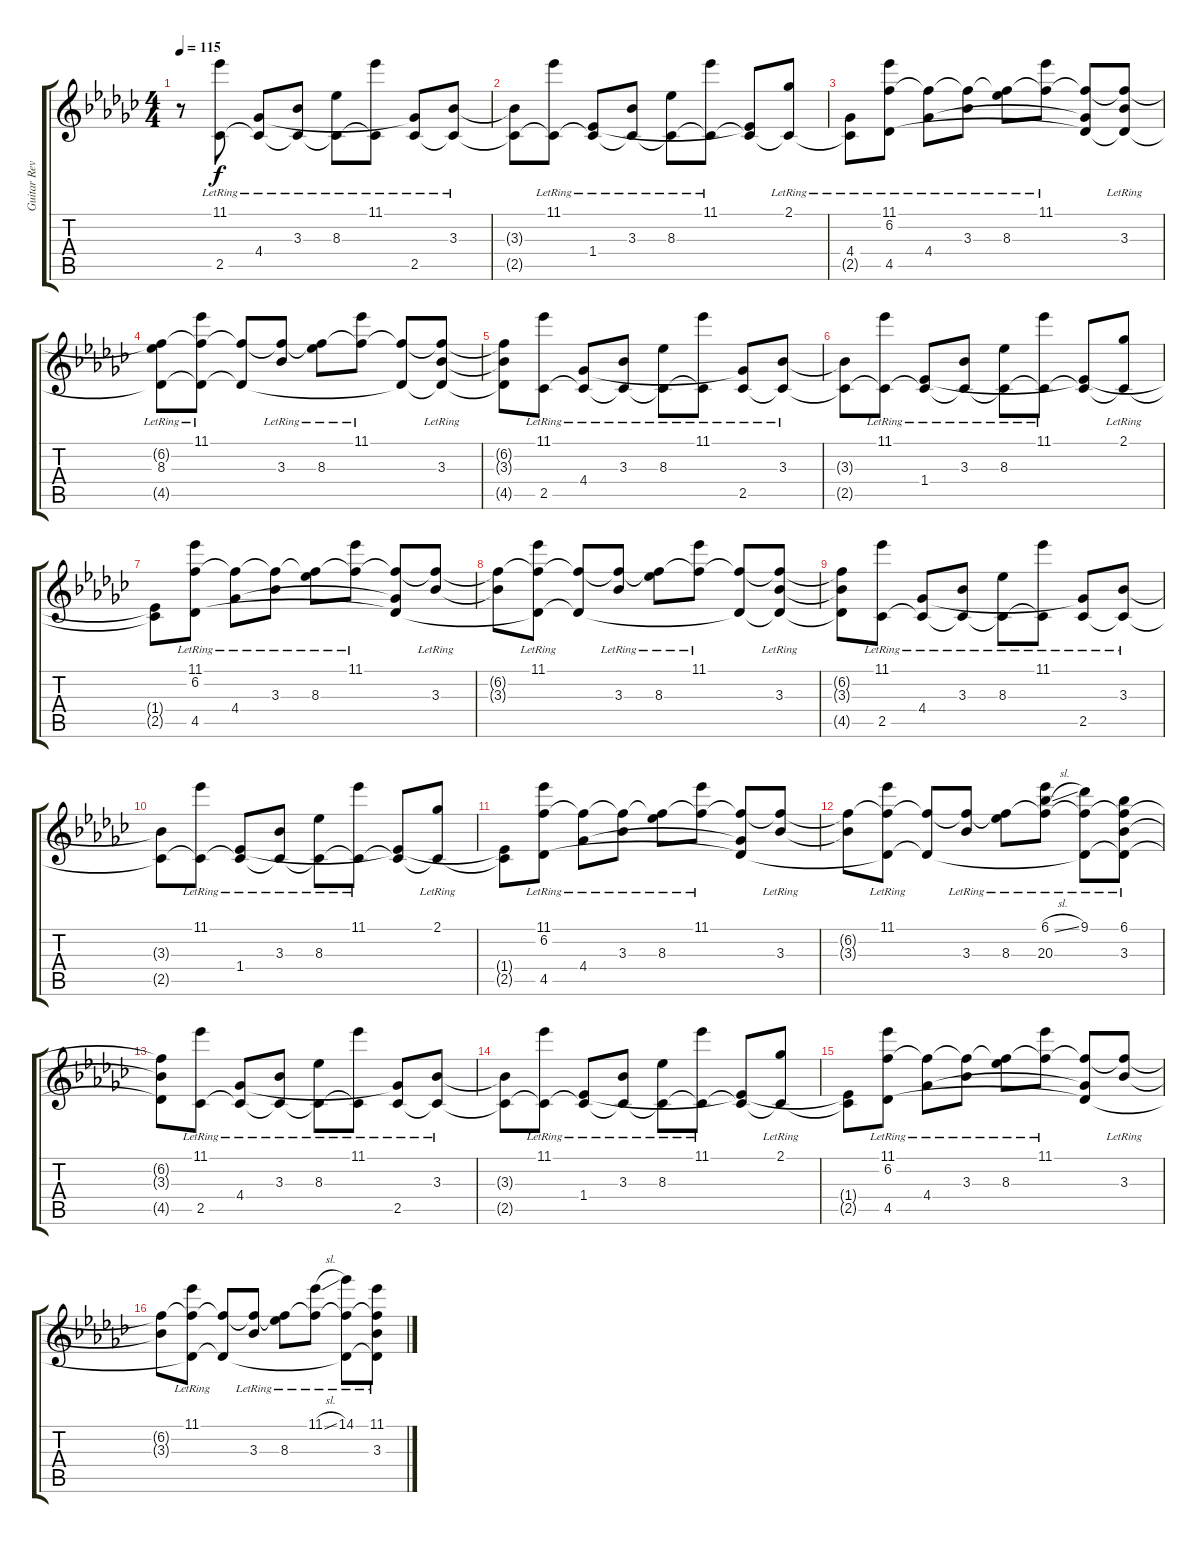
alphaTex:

\track ("Guitar Reverb" "Guitar Rev") {instrument electricguitarjazz}
\staff {score tabs}
\tuning (E4 B3 G3 D3 A2 E2) {hide}
\ts (4 4)
\tempo 115
\clef g2
\ks gb
r.8{dy f instrument electricguitarjazz} (11.1{lr} 2.5{lr}).8 (4.4{lr} 2.5{t}).8 (3.3{lr} 2.5{t}).8 (8.3{lr} 2.5{t}).8 (11.1{lr} 2.5{t}).8 (4.4{t} 2.5{lr}).8 (3.3{lr} 2.5{t}).8 |
(3.3{t} 2.5{t}).8 (11.1{lr} 2.5{t}).8 (1.4{lr} 2.5{t}).8 (3.3{lr} 2.5{t}).8 (8.3{lr} 2.5{t}).8 (11.1{lr} 2.5{t}).8 (1.4{t} 2.5{t}).8 (2.1{lr} 2.5{t}).8 |
(4.4{lr} 2.5{t}).8 (11.1{lr} 6.2{lr} 4.5{lr}).8 (6.2{t} 4.4{lr}).8 (6.2{t} 3.3{lr}).8 (6.2{t} 8.3{lr}).8 (11.1{lr} 6.2{t}).8 (6.2{t} 4.4{t} 4.5{t}).8 (6.2{t} 3.3{lr} 4.5{t}).8 |
(6.2{t} 8.3{lr} 4.5{t}).8 (11.1{lr} 6.2{t} 4.5{t}).8 (6.2{t} 4.5{t}).8 (6.2{t} 3.3{lr}).8 (6.2{t} 8.3{lr}).8 (11.1{lr} 6.2{t}).8 (6.2{t} 4.5{t}).8 (6.2{t} 3.3{lr} 4.5{t}).8 |
(6.2{t} 3.3{t} 4.5{t}).8 (11.1{lr} 2.5{lr}).8 (4.4{lr} 2.5{t}).8 (3.3{lr} 2.5{t}).8 (8.3{lr} 2.5{t}).8 (11.1{lr} 2.5{t}).8 (4.4{t} 2.5{lr}).8 (3.3{lr} 2.5{t}).8 |
(3.3{t} 2.5{t}).8 (11.1{lr} 2.5{t}).8 (1.4{lr} 2.5{t}).8 (3.3{lr} 2.5{t}).8 (8.3{lr} 2.5{t}).8 (11.1{lr} 2.5{t}).8 (1.4{t} 2.5{t}).8 (2.1{lr} 2.5{t}).8 |
(1.4{t} 2.5{t}).8 (11.1{lr} 6.2{lr} 4.5{lr}).8 (6.2{t} 4.4{lr}).8 (6.2{t} 3.3{lr}).8 (6.2{t} 8.3{lr}).8 (11.1{lr} 6.2{t}).8 (6.2{t} 4.4{t} 4.5{t}).8 (6.2{t} 3.3{lr}).8 |
(6.2{t} 3.3{t}).8 (11.1{lr} 6.2{t} 4.5{t}).8 (6.2{t} 4.5{t}).8 (6.2{t} 3.3{lr}).8 (6.2{t} 8.3{lr}).8 (11.1{lr} 6.2{t}).8 (6.2{t} 4.5{t}).8 (6.2{t} 3.3{lr} 4.5{t}).8 |
(6.2{t} 3.3{t} 4.5{t}).8 (11.1{lr} 2.5{lr}).8 (4.4{lr} 2.5{t}).8 (3.3{lr} 2.5{t}).8 (8.3{lr} 2.5{t}).8 (11.1{lr} 2.5{t}).8 (4.4{t} 2.5{lr}).8 (3.3{lr} 2.5{t}).8 |
(3.3{t} 2.5{t}).8 (11.1{lr} 2.5{t}).8 (1.4{lr} 2.5{t}).8 (3.3{lr} 2.5{t}).8 (8.3{lr} 2.5{t}).8 (11.1{lr} 2.5{t}).8 (1.4{t} 2.5{t}).8 (2.1{lr} 2.5{t}).8 |
(1.4{t} 2.5{t}).8 (11.1{lr} 6.2{lr} 4.5{lr}).8 (6.2{t} 4.4{lr}).8 (6.2{t} 3.3{lr}).8 (6.2{t} 8.3{lr}).8 (11.1{lr} 6.2{t}).8 (6.2{t} 4.4{t} 4.5{t}).8 (6.2{t} 3.3{lr}).8 |
(6.2{t} 3.3{t}).8 (11.1{lr} 6.2{t} 4.5{t}).8 (6.2{t} 4.5{t}).8 (6.2{t} 3.3{lr}).8 (6.2{t} 8.3{lr}).8 (6.1{sl lr} 6.2{t} 20.3{lr}).8 (9.1{lr} 6.2{t} 4.5{t}).8 (6.1{lr} 6.2{t} 3.3{lr} 4.5{t}).8 |
(6.2{t} 3.3{t} 4.5{t}).8 (11.1{lr} 2.5{lr}).8 (4.4{lr} 2.5{t}).8 (3.3{lr} 2.5{t}).8 (8.3{lr} 2.5{t}).8 (11.1{lr} 2.5{t}).8 (4.4{t} 2.5{lr}).8 (3.3{lr} 2.5{t}).8 |
(3.3{t} 2.5{t}).8 (11.1{lr} 2.5{t}).8 (1.4{lr} 2.5{t}).8 (3.3{lr} 2.5{t}).8 (8.3{lr} 2.5{t}).8 (11.1{lr} 2.5{t}).8 (1.4{t} 2.5{t}).8 (2.1{lr} 2.5{t}).8 |
(1.4{t} 2.5{t}).8 (11.1{lr} 6.2{lr} 4.5{lr}).8 (6.2{t} 4.4{lr}).8 (6.2{t} 3.3{lr}).8 (6.2{t} 8.3{lr}).8 (11.1{lr} 6.2{t}).8 (6.2{t} 4.4{t} 4.5{t}).8 (6.2{t} 3.3{lr}).8 |
(6.2{t} 3.3{t}).8 (11.1{lr} 6.2{t} 4.5{t}).8 (6.2{t} 4.5{t}).8 (6.2{t} 3.3{lr}).8 (6.2{t} 8.3{lr}).8 (11.1{sl lr} 6.2{t}).8 (14.1{lr} 6.2{t} 4.5{t}).8 (11.1{lr} 6.2{t} 3.3{lr} 4.5{t}).8
